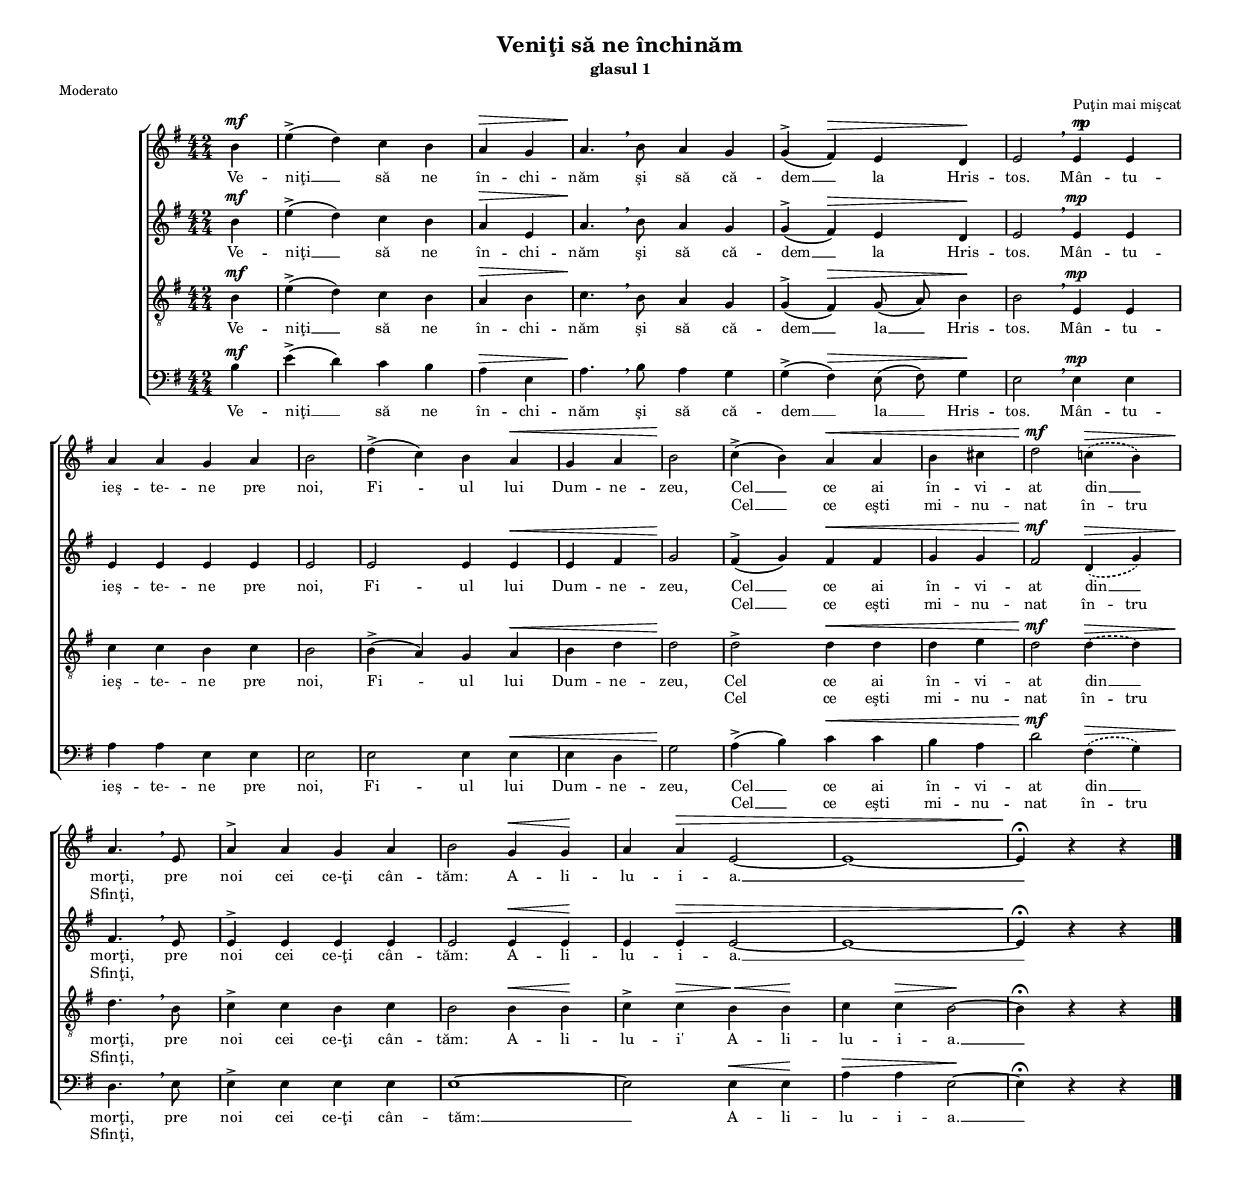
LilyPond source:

\version "2.12.0"
\include "defines.ly"
#(set-global-staff-size 12)
\include "preamble.ly"

\header {
  title = "Veniţi să ne închinăm"
  subtitle = "glasul 1"
  meter = "Moderato"
}

mpMusicGlyphs = \markup {
  \musicglyph #"m" \hspace #-1.0 \musicglyph #"p"
}

meterAndMpMarkup = \markup {
  \column {
    "Puţin mai mişcat"
    \mpMusicGlyphs
  }
}

global = {
  \globalPreamble
  \key g \major
  \override Staff.TimeSignature #'stencil = #ly:text-interface::print
  \override Staff.TimeSignature #'text = #mixedTimeSigMarkup
  \time 4/4
}

womenWords = \lyricmode {
  Ve -- niţi __ să ne în -- chi -- năm şi să că -- dem __ la Hris -- tos.
  Mân -- tu -- ieş -- te- -- ne pre noi, Fi -- ul lui Dum -- ne -- zeu,
  Cel __ ce ai în -- vi -- at din __ morţi,
  pre noi cei ce-ţi cân -- tăm: A -- li -- lu -- i -- a. __
}

womenAlternateWords = \lyricmode {
  \skip 4 \skip 4 \skip 4 \skip 4 \skip 4 \skip 4 \skip 4 \skip 4 \skip 4
  \skip 4 \skip 4 \skip 4 \skip 4 \skip 4 \skip 4 \skip 4 \skip 4 \skip 4
  \skip 4 \skip 4 \skip 4 \skip 4 \skip 4 \skip 4 \skip 4 \skip 4 \skip 4
  Cel __ ce eşti mi -- nu -- nat
  \set ignoreMelismata = ##t
  în -- tru Sfinţi,
  \unset ignoreMelismata
}

tenorWords = \lyricmode {
  Ve -- niţi __ să ne în -- chi -- năm şi să că -- dem __ la __ Hris -- tos.
  Mân -- tu -- ieş -- te- -- ne pre noi, Fi -- ul lui Dum -- ne -- zeu,
  Cel ce ai în -- vi -- at din __ morţi,
  pre noi cei ce-ţi cân -- tăm: A -- li -- lu -- i' A -- li -- lu -- i -- a. __
}

tenorAlternateWords = \lyricmode {
  \skip 4 \skip 4 \skip 4 \skip 4 \skip 4 \skip 4 \skip 4 \skip 4 \skip 4
  \skip 4 \skip 4 \skip 4 \skip 4 \skip 4 \skip 4 \skip 4 \skip 4 \skip 4
  \skip 4 \skip 4 \skip 4 \skip 4 \skip 4 \skip 4 \skip 4 \skip 4 \skip 4
  Cel ce eşti mi -- nu -- nat
  \set ignoreMelismata = ##t
  în -- tru Sfinţi,
  \unset ignoreMelismata
}

bassWords = \lyricmode {
  Ve -- niţi __ să ne în -- chi -- năm şi să că -- dem __ la __ Hris -- tos.
  Mân -- tu -- ieş -- te- -- ne pre noi, Fi -- ul lui Dum -- ne -- zeu,
  Cel __ ce ai în -- vi -- at din __ morţi,
  pre noi cei ce-ţi cân -- tăm: __ A -- li -- lu -- i -- a. __
}

bassAlternateWords = \womenAlternateWords

sopMusic = \relative {
  \cadenzaOn
  % Veniţi să ne închinăm şi să cădem la Hristos.
  b'4^\mf \bar "|"
  e(^\accent d) c b \bar "|"
  a^\> g \bar "|"
  a4.\! \breathe  b8 a4 g \bar "|"
  g(^\accent fis)^\> e d\! \bar "|"
  e2 \breathe

  % Mântuieşte-ne pre noi, Fiul lui Dumnezeu
  e4^\meterAndMpMarkup e \bar "|"
  a a g a \bar "|"
  b2 \bar "|"
  d4(^\accent c) b a^\< \bar "|"
  g a \bar "|"
  b2\! \bar "|"

  % Cel ce ai înviat din morţi / Cel ce eşti minunat întru Sfinţi
  c4(^\accent b) a^\< a \bar "|"
  b cis \bar "|"
  \slurDashed
  d2\!^\mf c4(^\> b) \bar "|"
  \slurSolid
  a4.\! \breathe

  % Pe noi cei ce-ţi cântăm: Aliluia
  e8 \bar "|"
  a4^\accent a g a \bar "|"
  b2 g4^\< g\! \bar "|"
  a a^\> e2~ \bar "|"
  e1~ \bar "|"
  e4\!^\fermata r r \bar "|."

}

altoMusic = \relative {
  \cadenzaOn
  % Veniţi să ne închinăm şi să cădem la Hristos.
  b'4^\mf
  e(^\accent d) c b
  a^\> e
  a4.\! \breathe b8 a4 g
  g(^\accent fis)^\> e d\!
  e2 \breathe

  % Mântuieşte-ne pre noi, Fiul lui Dumnezeu
  e4^\mp e
  e e e e
  e2
  e e4 e^\<
  e fis
  g2\!

  % Cel ce ai înviat din morţi / Cel ce eşti minunat întru Sfinţi
  fis4(^\accent g) fis^\< fis
  g g
  \slurDashed
  fis2\!^\mf d4(^\> g)
  \slurSolid
  fis4.\! \breathe

  % Pe noi cei ce-ţi cântăm: Aliluia
  e8
  e4^\accent e e e
  e2 e4^\< e\!
  e e^\> e2~
  e1~
  e4\!^\fermata r r
}

tenorMusic = \relative {
  \cadenzaOn
  % Veniţi să ne închinăm şi să cădem la Hristos.
  b4^\mf
  e(^\accent d) c b
  a^\> b
  c4.\! \breathe b8 a4 g
  g(^\accent fis)^\> g8( a) b4\!
  b2 \breathe

  % Mântuieşte-ne pre noi, Fiul lui Dumnezeu
  e,4^\mp e
  c' c b c
  b2
  b4(^\accent a) g a^\<
  b d
  d2\!

  % Cel ce ai înviat din morţi / Cel ce eşti minunat întru Sfinţi
  d^\accent d4^\< d
  d e
  \tieDashed
  d2\!^\mf d4~^\> d4
  \tieSolid
  d4.\! \breathe

  % Pe noi cei ce-ţi cântăm: Aliluia
  b8
  c4^\accent c b c
  b2 b4^\< b\!
  c^\accent c^\> b\!^\< b\!
  c c^\> b2~\!
  b4^\fermata r r
}

bassMusic = \relative {
  \cadenzaOn
  % Veniţi să ne închinăm şi să cădem la Hristos.
  b4^\mf
  e(^\accent d) c b
  a^\> e
  a4.\! \breathe b8 a4 g
  g(^\accent fis)^\> e8( fis) g4\!
  e2 \breathe

  % Mântuieşte-ne pre noi, Fiul lui Dumnezeu
  e4^\mp e
  a a e e
  e2
  e2 e4 e^\<
  e d
  g2\!

  % Cel ce ai înviat din morţi / Cel ce eşti minunat întru Sfinţi
  a4(^\accent b) c4^\< c
  b a
  \slurDashed
  d2\!^\mf fis,4(^\> g)
  \slurSolid
  d4.\! \breathe

  % Pe noi cei ce-ţi cântăm: Aliluia
  e8
  e4^\accent e e e
  e1~
  e2 e4^\< e\!
  a^\> a e2~\!
  e4^\fermata r r
}

% Do not include four-staves.ly, since we need a second stanza of lyrics.
myScore = \new Score \with {
  \override SpacingSpanner #'shortest-duration-space = #myNoteSpacing
} <<
  \new ChoirStaff <<
    \new Staff \new Voice { \global \sopMusic }
    \addlyrics { \womenWords }
    \addlyrics { \womenAlternateWords }
    
    \new Staff \new Voice { \global \altoMusic }
    \addlyrics { \womenWords }
    \addlyrics { \womenAlternateWords }
    
    \new Staff <<
      \clef "G_8"
      \new Voice { \global \tenorMusic }
      \addlyrics { \tenorWords }
      \addlyrics { \tenorAlternateWords }
    >>
    
    \new Staff <<
      \clef bass
      \new Voice { \global \bassMusic }
      \addlyrics { \bassWords }
      \addlyrics { \bassAlternateWords }
    >>
  >>
>>

\score {
  \myScore
  \layout { }
  \midi { \midiDirectives }
}

\score {
  \unfoldRepeats
  \new Voice { \global \sopMusic }
  \midi { \midiDirectives }
}

\score {
  \unfoldRepeats
  \new Voice { \global \altoMusic }
  \midi { \midiDirectives }
}

\score {
  \unfoldRepeats
  \new Voice { \global \tenorMusic }
  \midi { \midiDirectives }
}

\score {
  \unfoldRepeats
  \new Voice { \global \bassMusic }
  \midi { \midiDirectives }
}
